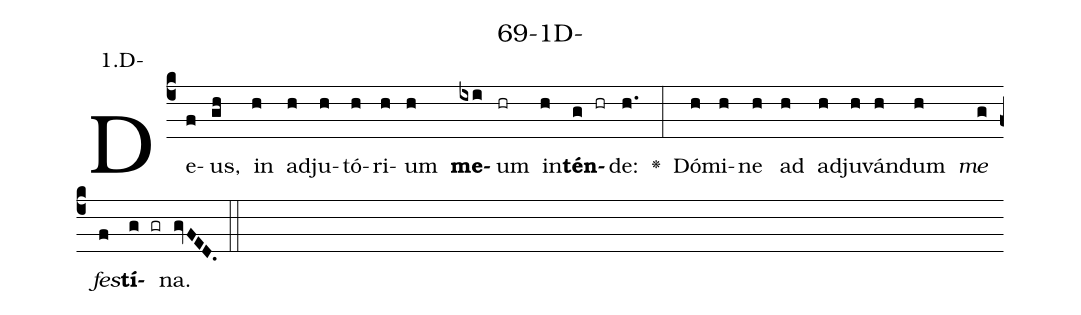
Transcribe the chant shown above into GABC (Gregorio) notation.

name: 69-1D-;
annotation: 1.D-;
%%
(c4)De(f)us,(gh) in(h) ad(h)ju(h)tó(h)ri(h)um(h) <b>me</b>(ixi)um(hr) in(h)<b>tén</b>(g hr)de:(h.) <v>\greheightstar</v>(:) Dó(h)mi(h)ne(h) ad(h) ad(h)ju(h)ván(h)dum(h) <i>me</i>(g) <i>fes</i>(f)<b>tí</b>(g gr)na.(gvFED.) (::)


%E(h) u(h) o(g) u(f) a(g) e.(gvFED.) (::)
